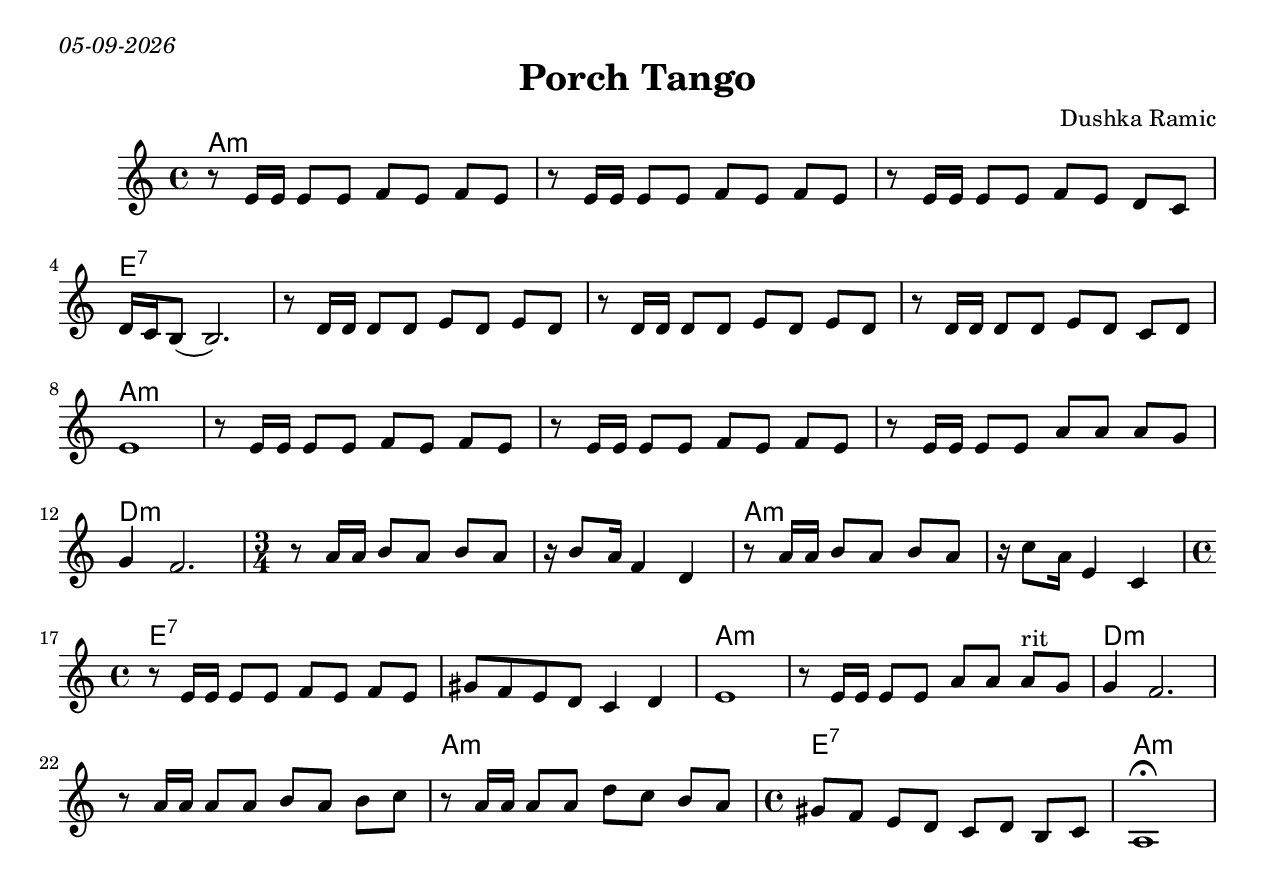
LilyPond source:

\version "2.18.0"
\include "english.ly"
\paper{
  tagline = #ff
  print-all-headers = ##t
  #(set-paper-size "letter")
}
date = #(strftime "%d-%m-%Y" (localtime (current-time)))

\markup{ \italic{ \date }  }

%\markup{ Got something to say? }

global = {
  \clef treble
  \key a \minor
  \time 4/4
  \set Score.markFormatter = #format-mark-box-alphabet
}

%#################################### Melody ########################
%melody =  \transpose c d \relative c' {  %transpose for clarinet
first =  { r8 e16 e e8 e f e f [e]| }
second = { r8 d16 d d8 d e d e [d]  }

melody = \relative c' {
  \global
  %\partial 16*3 a16 d f   %lead in notes
  \first
  \first
  r8 e16 e e8 e f e d [c]|
  d16 c b8 (b2.)|
  \second
  \second
  r8 d16 d d8 d e d c [d]|
  e1
  \first
  \first
  r8 e16 e e8 e a a a [g]
  g4 f2.|
  \time 3/4
  r8 a16 a b8 a b [a]|
  r16 b8 a16 f4 d|
  r8 a'16 a b8 a b [a]
  r16 c8 a16 e4 c|
  \time 4/4
  \first
  gs8 f e d c4 d
  e1
  r8 e16 e e8 e a a  a ^rit[g]|
  g4 f2.|
  %\time 3/4
  r8 a16 a  a8 a b a b [c]
  r8 a16 a a8 a d c b [a]|
  \time 4/4
  gs8 [f] e [d] c [d] b [c]
  a1 \fermata

}
%################################# Lyrics #####################
%\addlyrics{ \set stanza = #"1. " }
%################################# Chords #######################
harmonies = \chordmode {
  a1*3:m
  e1*4:7
  a1*4:m
  d4*10:m
  a4*6:m
  e1*2:7
  a1*2:m
  d4*8:m
  a4*4:m
  e1:7
  a1:m
}

\score {
  % transpose score below
  %\transpose c d
  <<
    \new ChordNames {
      \set chordChanges = ##f
      \harmonies
    }
    \new Staff   \melody
  >>
  \header{
    title= "Porch Tango"
    subtitle=""
    composer= "Dushka Ramic"
    instrument =""
    arranger= ""
  }
  \layout{indent = 1.0\cm}
  \midi {
    \tempo 4 = 120

    % \midi { }
  }
}
